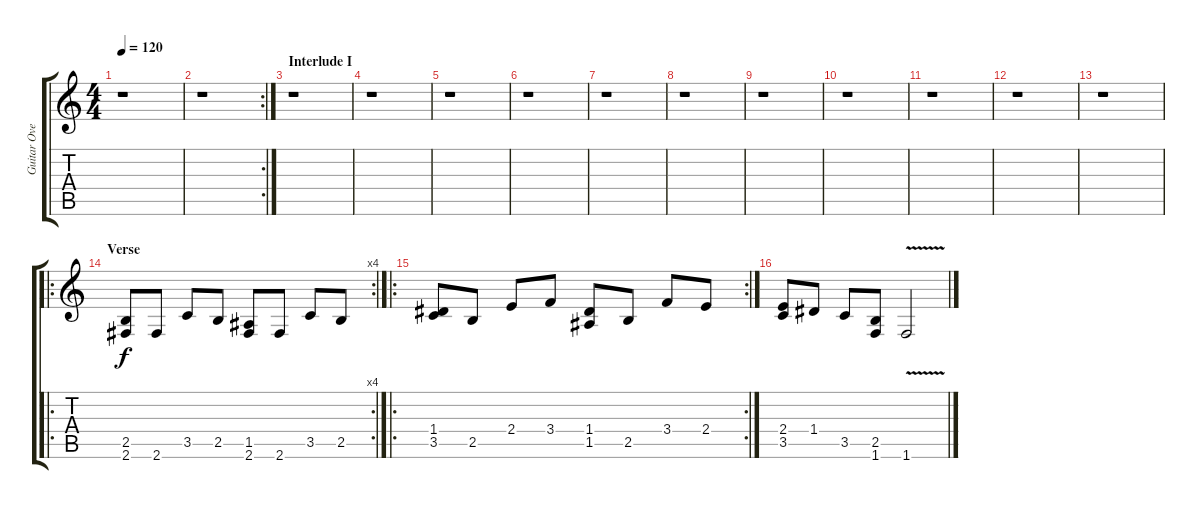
\track ("Guitar Overdubs" "Guitar Ove") {instrument distortionguitar}
\staff {score tabs}
\tuning (E4 B3 G3 D3 A2 E2) {hide}
\ts (4 4)
\tempo 120
\clef g2
\ks c
r.1{dy f} |
\rc 2
r.1 |
\section ("" "Interlude I")
r.1 |
r.1 |
r.1 |
r.1 |
r.1 |
r.1 |
r.1 |
r.1 |
r.1 |
r.1 |
r.1 |
\ro
\rc 4
\section ("" "Verse")
(2.5 2.6).8 2.6.8 3.5.8 2.5.8 (1.5 2.6).8 2.6.8 3.5.8 2.5.8 |
\ro
\rc 2
(1.4 3.5).8 2.5.8 2.4.8 3.4.8 (1.4 1.5).8 2.5.8 3.4.8 2.4.8 |
(2.4 3.5).8 1.4.8 3.5.8 (2.5 1.6).8 1.6{v}.2
